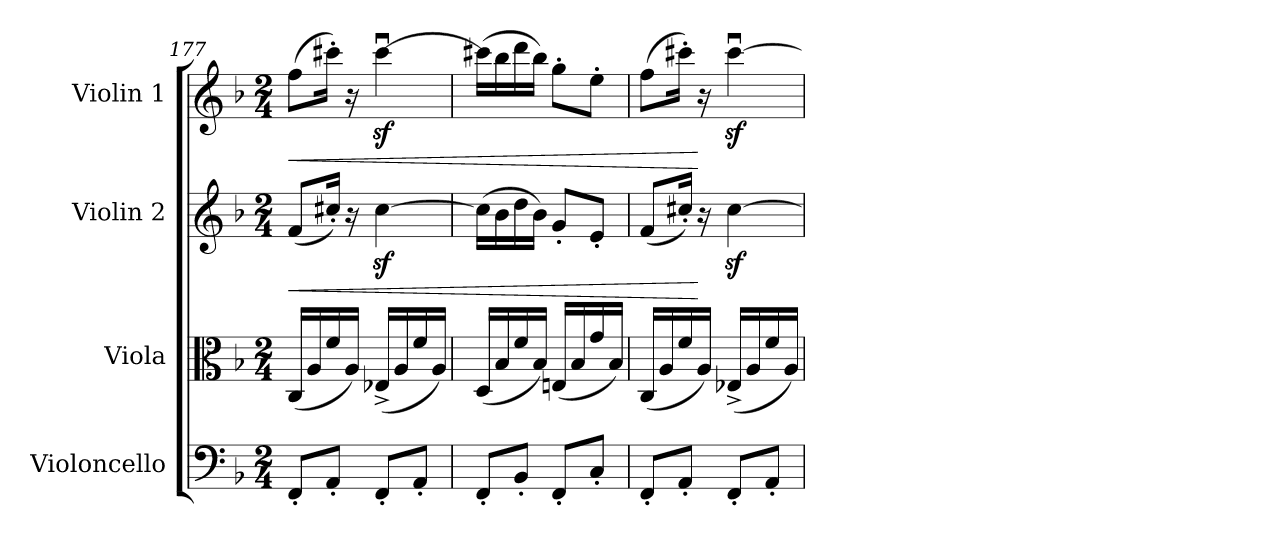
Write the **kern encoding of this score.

**kern	**kern	**kern	**dynam	**kern	**dynam
*part4	*part3	*part2	*part2	*part1	*part1
*staff4	*staff3	*staff2	*staff2	*staff1	*staff1
*I"Violoncello	*I"Viola	*I"Violin 2	*	*I"Violin 1	*
*I'Vc	*I'Vla	*I'Vln	*	*I'Vln	*
!!LO:LB:g=z
*clefF4	*clefC3	*clefG2	*	*clefG2	*
*k[b-]	*k[b-]	*k[b-]	*	*k[b-]	*
*M2/4	*M2/4	*M2/4	*	*M2/4	*
=177	=177	=177	=177	=177	=177
!	!	!	!LO:HP:b	!	!LO:HP:b
8FF'/L	(16C/LL	(8f/L	<	(8ff\L	<
.	16A/	.	.	.	.
8AA'/J	16f/	16cc#X'/Jk)	.	16ccc#X'\Jk)	.
.	16A/JJ)	16r	.	16r	.
8FF'/L	(16E-X^/LL	[4cc#z<\	.	[4ccc#z<u\	.
.	16A/	.	.	.	.
8AA'/J	16f/	.	.	.	.
.	16A/JJ)	.	.	.	.
=178	=178	=178	=178	=178	=178
8FF'/L	(16D/LL	(16cc#\LL]	.	(16ccc#X\LL]	.
.	16B-/	16b-\	.	16bb-\	.
8BB-'/J	16f/	16dd\	.	16ddd\	.
.	16B-/JJ)	16b-\JJ)	.	16bb-\JJ)	.
8FF'/L	(16En/LL	8g'/L	.	8gg'\L	.
.	16B-/	.	.	.	.
8C'/J	16g/	8e'/J	.	8ee'\J	.
.	16B-/JJ)	.	.	.	.
!!LO:PB:g=z
=179	=179	=179	=179	=179	=179
8FF'/L	(16C/LL	(8f/L	.	(8ff\L	.
.	16A/	.	.	.	.
8AA'/J	16f/	16cc#X'/Jk)	.	16ccc#X'\Jk)	.
.	16A/JJ)	16r	[	16r	[
8FF'/L	(16E-X^/LL	[4cc#z<\	.	[4ccc#z<u\	.
.	16A/	.	.	.	.
8AA'/J	16f/	.	.	.	.
.	16A/JJ)	.	.	.	.
=	=	=	=	=	=
*-	*-	*-	*-	*-	*-
